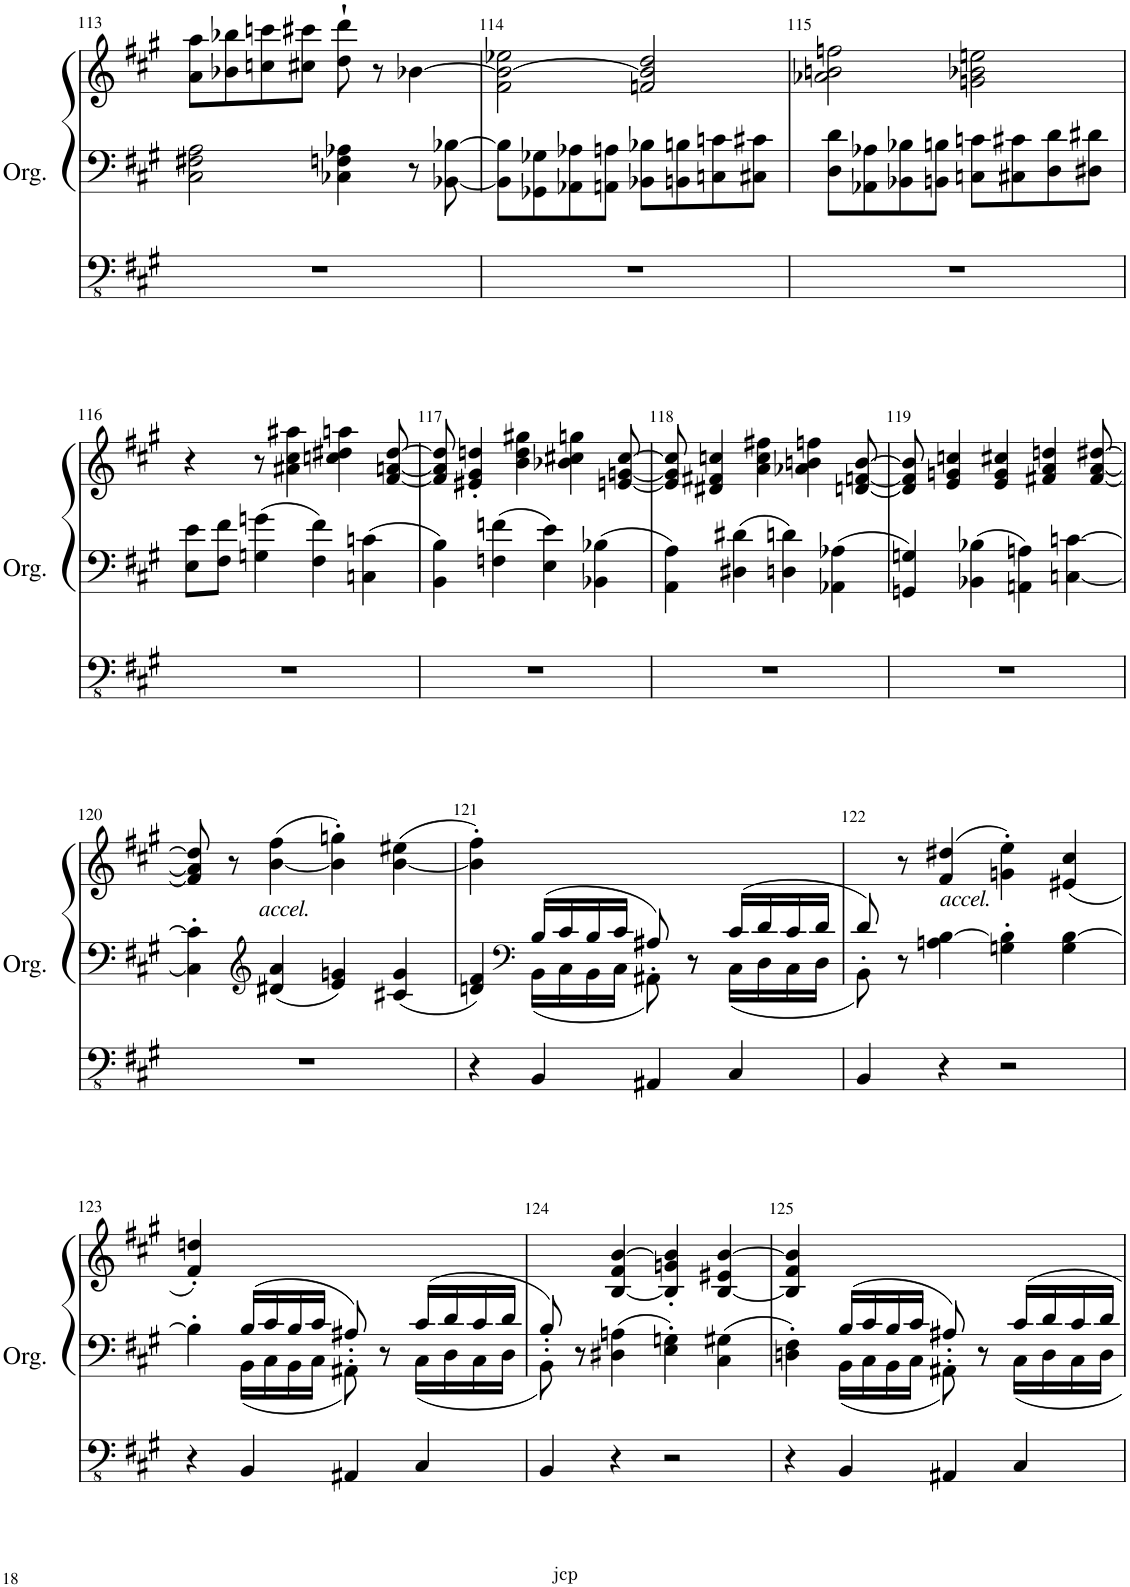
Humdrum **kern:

**kern	**kern	**kern
*part1	*part1	*part1
*staff3	*staff2	*staff1
*I"Orgue à tuyaux	*	*
*I'Org.	*	*
!!LO:PB:g=z
*clefFv4	*clefF4	*clefG2
*k[f#c#g#]	*k[f#c#g#]	*k[f#c#g#]
*M4/4	*M4/4	*M4/4
*met(c)	*met(c)	*met(c)
=113	=113	=113
1r	2C#\ 2F#X\ 2A\	8a\ 8aa\L
.	.	8b-X\ 8bb-X\
.	.	8ccn\ 8cccn\
.	.	8cc#X\ 8ccc#X\J
.	4C-X\ 4Fn\ 4A-X\	8dd\` 8ddd\`
.	.	8r
.	8r	[4b-X\
.	[8BB-X\ [8B-X\	.
=114	=114	=114
1r	8BB-\] 8B-\]L	2f#\ 2b-\_ 2ee-X\
.	8GG-X\ 8G-X\	.
.	8AA-X\ 8A-X\	.
.	8AAn\ 8An\J	.
.	8BB-X\ 8B-X\L	2fn/ 2b-/] 2dd/
.	8BBn\ 8Bn\	.
.	8Cn\ 8cn\	.
.	8C#X\ 8c#X\J	.
=115	=115	=115
1r	8D\ 8d\L	2a-X\ 2bn\ 2ffn\
.	8AA-X\ 8A-X\	.
.	8BB-X\ 8B-X\	.
.	8BBn\ 8Bn\J	.
.	8Cn\ 8cn\L	2gn\ 2b-X\ 2een\
.	8C#X\ 8c#X\	.
.	8D\ 8d\	.
.	8D#X\ 8d#X\J	.
!!LO:LB:g=z
=116	=116	=116
1r	8E\ 8e\L	4r
.	8F#\ 8f#\J	.
.	4Gn\ 4gn\	8r
.	.	4a#X\ 4cc#\ 4aa#X\
.	4F#\ 4f#\	.
.	.	4ccn\ 4dd#X\ 4aan\
.	4Cn\ 4cn\	.
.	.	[8f#/ [8an/ [8dd#/
=117	=117	=117
1r	4BB\ 4B\	8f#/] 8a/] 8dd#/]
.	.	4e#X/' 4g#/' 4ddn/'
.	4Fn\ 4fn\	.
.	.	4b\ 4dd\ 4gg#X\
.	4E\ 4e\	.
.	.	4b-X\ 4cc#X\ 4ggn\
.	4BB-X\ 4B-X\	.
.	.	[8en/ [8gn/ [8cc#/
=118	=118	=118
1r	4AA\ 4A\	8e/] 8g/] 8cc#/]
.	.	4d#X/ 4f#X/ 4ccn/
.	4D#X\ 4d#X\	.
.	.	4a\ 4cc\ 4ff#X\
.	4Dn\ 4dn\	.
.	.	4a-X\ 4bn\ 4ffn\
.	4AA-X\ 4A-X\	.
.	.	[8dn/ [8fn/ [8b/
=119	=119	=119
1r	4GGn/ 4Gn/	8d/] 8f/] 8b/]
.	.	4e/ 4gn/ 4ccn/
.	4BB-X\ 4B-X\	.
.	.	4e/ 4g/ 4cc#X/
.	4AAn\ 4An\	.
.	.	4f#X/ 4a/ 4ddn/
.	[4Cn\ [4cn\	.
.	.	[8f#/ [8a/ [8dd#X/
!!LO:LB:g=z
=120	=120	=120
1r	4C\]' 4c\]'	8f#/] 8a/] 8dd#/]
.	.	8r
*	*clefG2	*
!	!	!LO:TX:b:i:t=accel.
.	4d#X/ 4a/	(>[4b\ 4ff#\
.	4e/ 4gn/	4b\]' 4ggn\')
.	4c#X/ 4g/	(>[4b\ 4ee#X\
=121	=121	=121
*	*^	*
4r	4ryy	4dn/ 4f#/	4b\]' 4ff#\')
*	*clefF4	*	*
4BBB/	16B/LL	16BB\LL	4.ryy
.	16c#/	16C#\	.
.	16B/	16BB\	.
.	16c#/JJ	16C#\JJ	.
4AAA#X/	8A#X/	8AA#X'\	.
.	8ryy	8r	8r
4CC#/	16c#/LL	16C#\LL	4ryy
.	16d/	16D\	.
.	16c#/	16C#\	.
.	16d/JJ	16D\JJ	.
=122	=122	=122	=122
4BBB/	8d/	8BB'\	8ryy
.	2..ryy	8r	8r
!	!	!	!LO:TX:b:i:t=accel.
4r	.	4An\ [4B\	(4f#/ 4dd#X/
2r	.	4Gn\' 4B\]'	4gn\' 4ee\')
.	.	4G\ [4B\	(4e#X/ 4cc#/
!!LO:LB:g=z
=123	=123	=123	=123
4r	4ryy	4B'\]	4f#/' 4ddn/')
4BBB/	16B/LL	16BB\LL	4.ryy
.	16c#/	16C#\	.
.	16B/	16BB\	.
.	16c#/JJ	16C#\JJ	.
4AAA#X/	8A#X'/	8AA#X'\	.
.	8ryy	8r	8r
4CC#/	16c#/LL	16C#\LL	4ryy
.	16d/	16D\	.
.	16c#/	16C#\	.
.	16d/JJ	16D\JJ	.
=124	=124	=124	=124
4BBB/	8B'/	8BB'\	8ryy
.	2..ryy	8r	8r
4r	.	4D#X\ 4An\	[4B/ 4f#/ [4b/
2r	.	4E\' 4Gn\'	4B/]' 4gn/' 4b/]'
.	.	4C#\ 4G#X\	[4B/ 4e#X/ [4b/
=125	=125	=125	=125
4r	4ryy	4Dn\' 4F#\'	4B/] 4f#/ 4b/]
4BBB/	16B/LL	16BB\LL	4.ryy
.	16c#/	16C#\	.
.	16B/	16BB\	.
.	16c#/JJ	16C#\JJ	.
4AAA#X/	8A#X'/	8AA#X'\	.
.	8ryy	8r	8r
4CC#/	16c#/LL	16C#\LL	4ryy
.	16d/	16D\	.
.	16c#/	16C#\	.
.	16d/JJ	16D\JJ	.
*	*v	*v	*
=	=	=
*-	*-	*-
